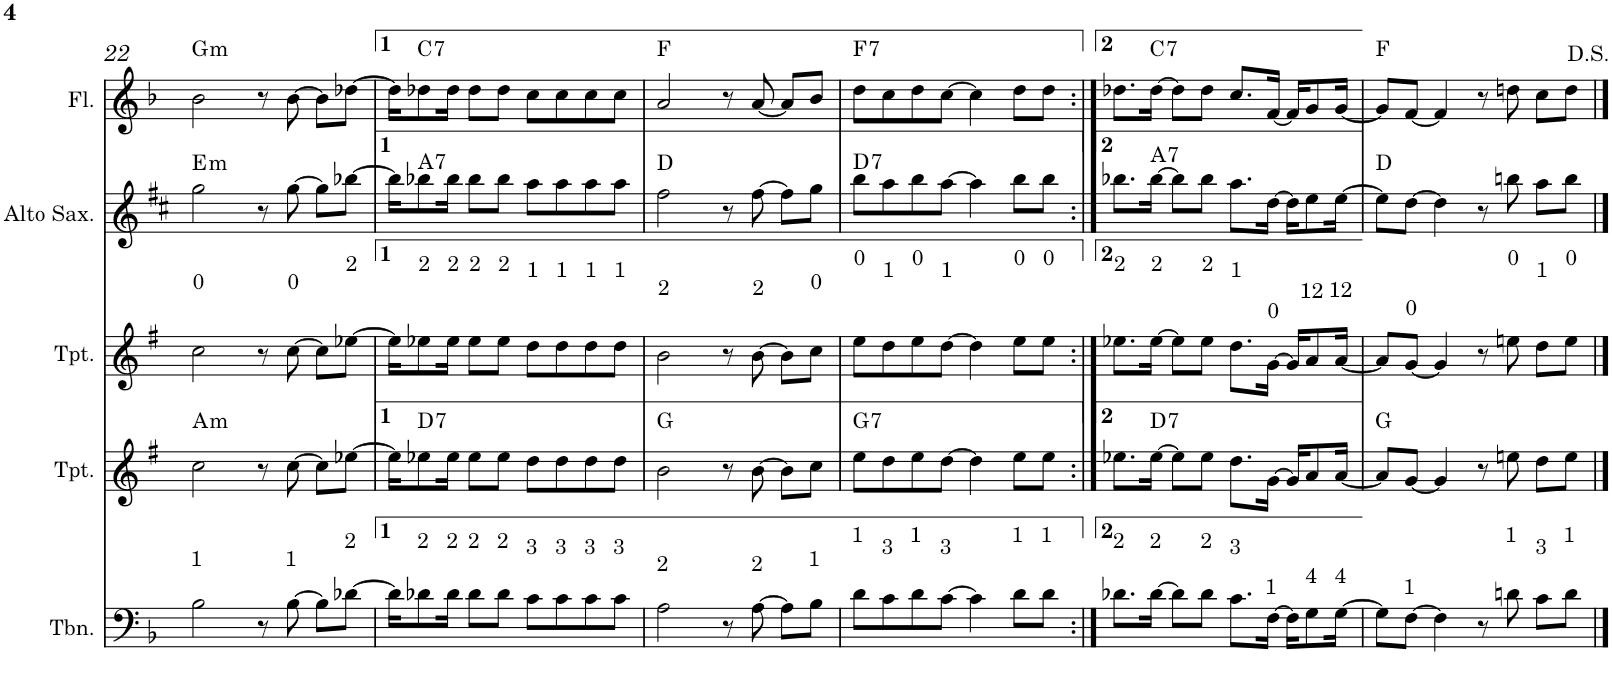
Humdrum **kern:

**kern	**kern	**harte	**kern	**kern	**harte	**kern	**harte
*part5	*part4	*part4	*part3	*part2	*part2	*part1	*part1
*staff5	*staff4	*	*staff3	*staff2	*	*staff1	*
*I"C clavF	*I"Bb	*	*I"Bb - Pirata	*I"Eb	*	*I"C clavG	*
!!LO:PB:g=z
*clefF4	*clefG2	*	*clefG2	*clefG2	*	*clefG2	*
*	*Trd1c2	*	*Trd1c2	*Trd5c9	*	*	*
*k[b-]	*k[f#]	*	*k[f#]	*k[f#c#]	*	*k[b-]	*
*F:	*G:	*	*G:	*D:	*	*F:	*
*M4/4	*M4/4	*	*M4/4	*M4/4	*	*M4/4	*
=22	=22	=22	=22	=22	=22	=22	=22
!LO:TX:a:t=1	!	!LO:H:kt=m	!	!	!LO:H:kt=m	!	!LO:H:kt=m
2B-\	2cc\	A:min	2cc\	2gg\	E:min	2b-\	G:min
8r	8r	.	8r	8r	.	8r	.
!LO:TX:a:t=1	!	!	!	!	!	!	!
[>8B-\	[>8cc\	.	[>8cc\	[>8gg\	.	[>8b-\	.
8B-\L]	8cc\L]	.	8cc\L]	8gg\L]	.	8b-\L]	.
!LO:TX:a:t=2	!	!	!	!	!	!	!
[>8d-X\J	[>8ee-X\J	.	[>8ee-X\J	[>8bb-X\J	.	[>8dd-X\J	.
=23	=23	=23	=23	=23	=23	=23	=23
16d-\KL]	16ee-\KL]	.	16ee-\KL]	16bb-\KL]	.	16dd-\KL]	.
!LO:TX:a:t=2	!	!LO:H:kt=7	!	!	!LO:H:kt=7	!	!LO:H:kt=7
8d-X\	8ee-X\	D:7	8ee-X\	8bb-X\	A:7	8dd-X\	C:7
!LO:TX:a:t=2	!	!	!	!	!	!	!
16d-\Jk	16ee-\Jk	.	16ee-\Jk	16bb-\Jk	.	16dd-\Jk	.
!LO:TX:a:t=2	!	!	!	!	!	!	!
8d-\L	8ee-\L	.	8ee-\L	8bb-\L	.	8dd-\L	.
!LO:TX:a:t=2	!	!	!	!	!	!	!
8d-\J	8ee-\J	.	8ee-\J	8bb-\J	.	8dd-\J	.
!LO:TX:a:t=3	!	!	!	!	!	!	!
8c\L	8dd\L	.	8dd\L	8aa\L	.	8cc\L	.
!LO:TX:a:t=3	!	!	!	!	!	!	!
8c\	8dd\	.	8dd\	8aa\	.	8cc\	.
!LO:TX:a:t=3	!	!	!	!	!	!	!
8c\	8dd\	.	8dd\	8aa\	.	8cc\	.
!LO:TX:a:t=3	!	!	!	!	!	!	!
8c\J	8dd\J	.	8dd\J	8aa\J	.	8cc\J	.
=24	=24	=24	=24	=24	=24	=24	=24
!LO:TX:a:t=2	!	!	!	!	!	!	!
2A\	2b\	G:maj	2b\	2ff#\	D:maj	2a/	F:maj
8r	8r	.	8r	8r	.	8r	.
!LO:TX:a:t=2	!	!	!	!	!	!	!
[>8A\	[>8b\	.	[>8b\	[>8ff#\	.	[<8a/	.
8A\L]	8b\L]	.	8b\L]	8ff#\L]	.	8a/L]	.
!LO:TX:a:t=1	!	!	!	!	!	!	!
8B-\J	8cc\J	.	8cc\J	8gg\J	.	8b-/J	.
=25	=25	=25	=25	=25	=25	=25	=25
!LO:TX:a:t=1	!	!LO:H:kt=7	!	!	!LO:H:kt=7	!	!LO:H:kt=7
8d\L	8ee\L	G:7	8ee\L	8bb\L	D:7	8dd\L	F:7
!LO:TX:a:t=3	!	!	!	!	!	!	!
8c\	8dd\	.	8dd\	8aa\	.	8cc\	.
!LO:TX:a:t=1	!	!	!	!	!	!	!
8d\	8ee\	.	8ee\	8bb\	.	8dd\	.
!LO:TX:a:t=3	!	!	!	!	!	!	!
[>8c\J	[>8dd\J	.	[>8dd\J	[>8aa\J	.	[>8cc\J	.
4c\]	4dd\]	.	4dd\]	4aa\]	.	4cc\]	.
!LO:TX:a:t=1	!	!	!	!	!	!	!
8d\L	8ee\L	.	8ee\L	8bb\L	.	8dd\L	.
!LO:TX:a:t=1	!	!	!	!	!	!	!
8d\J	8ee\J	.	8ee\J	8bb\J	.	8dd\J	.
=26:|!	=26:|!	=26:|!	=26:|!	=26:|!	=26:|!	=26:|!	=26:|!
!LO:TX:a:t=2	!	!	!	!	!	!	!
8.d-X\L	8.ee-X\L	.	8.ee-X\L	8.bb-X\L	.	8.dd-X\L	.
!LO:TX:a:t=2	!	!LO:H:kt=7	!	!	!LO:H:kt=7	!	!LO:H:kt=7
[>16d-\Jk	[>16ee-\Jk	D:7	[>16ee-\Jk	[>16bb-\Jk	A:7	[>16dd-\Jk	C:7
8d-\L]	8ee-\L]	.	8ee-\L]	8bb-\L]	.	8dd-\L]	.
!LO:TX:a:t=2	!	!	!	!	!	!	!
8d-\J	8ee-\J	.	8ee-\J	8bb-\J	.	8dd-\J	.
!LO:TX:a:t=3	!	!	!	!	!	!	!
8.c\L	8.dd\L	.	8.dd\L	8.aa\L	.	8.cc/L	.
!LO:TX:a:t=1	!	!	!	!	!	!	!
[>16F\Jk	[>16g\Jk	.	[>16g\Jk	[>16dd\Jk	.	[<16f/Jk	.
16F\KL]	16g/KL]	.	16g/KL]	16dd\KL]	.	16f/KL]	.
!LO:TX:a:t=4	!	!	!	!	!	!	!
8G\	8a/	.	8a/	8ee\	.	8g/	.
!LO:TX:a:t=4	!	!	!	!	!	!	!
[>16G\Jk	[<16a/Jk	.	[<16a/Jk	[>16ee\Jk	.	[<16g/Jk	.
=27	=27	=27	=27	=27	=27	=27	=27
8G\L]	8a/L]	G:maj	8a/L]	8ee\L]	D:maj	8g/L]	F:maj
!LO:TX:a:t=1	!	!	!	!	!	!	!
[>8F\J	[<8g/J	.	[<8g/J	[>8dd\J	.	[<8f/J	.
4F\]	4g/]	.	4g/]	4dd\]	.	4f/]	.
8r	8r	.	8r	8r	.	8r	.
!LO:TX:a:t=1	!	!	!	!	!	!	!
8dn\	8een\	.	8een\	8bbn\	.	8ddn\	.
!LO:TX:a:t=3	!	!	!	!	!	!	!
8c\L	8dd\L	.	8dd\L	8aa\L	.	8cc\L	.
!LO:TX:a:t=1	!	!	!	!	!	!	!
8d\J	8ee\J	.	8ee\J	8bb\J	.	8dd\J	.
==	==	==	==	==	==	==	==
*-	*-	*-	*-	*-	*-	*-	*-
